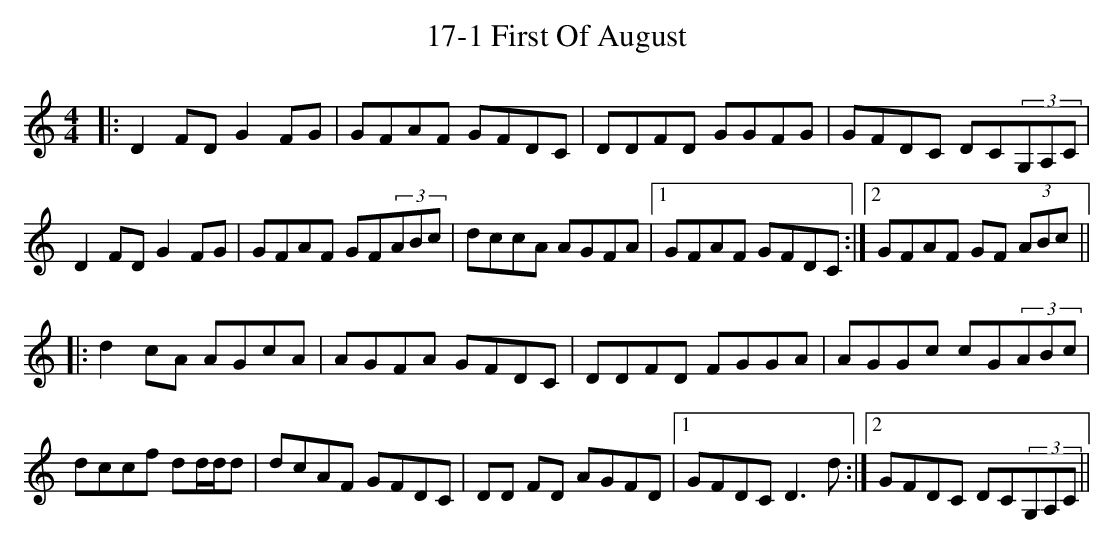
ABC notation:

X:1
T: 17-1 First Of August
M: 4/4
L: 1/8
K: Ddor
|: D2FD G2FG | GFAF GFDC | DDFD GGFG | GFDC DC(3G,A,C |
D2FD G2FG | GFAF GF(3ABC' | dccA AGFA |1 GFAF GFDC :|2 GFAF GF (3ABC' ||
|:d2cA AGcA | AGFA GFDC | DDFD FGGA | AGGc cG(3ABC' |
dccf dd/d/d | dcAF GFDC | DD FD AGFD |1 GFDC D3D':|2 GFDC DC(3G,A,C||
